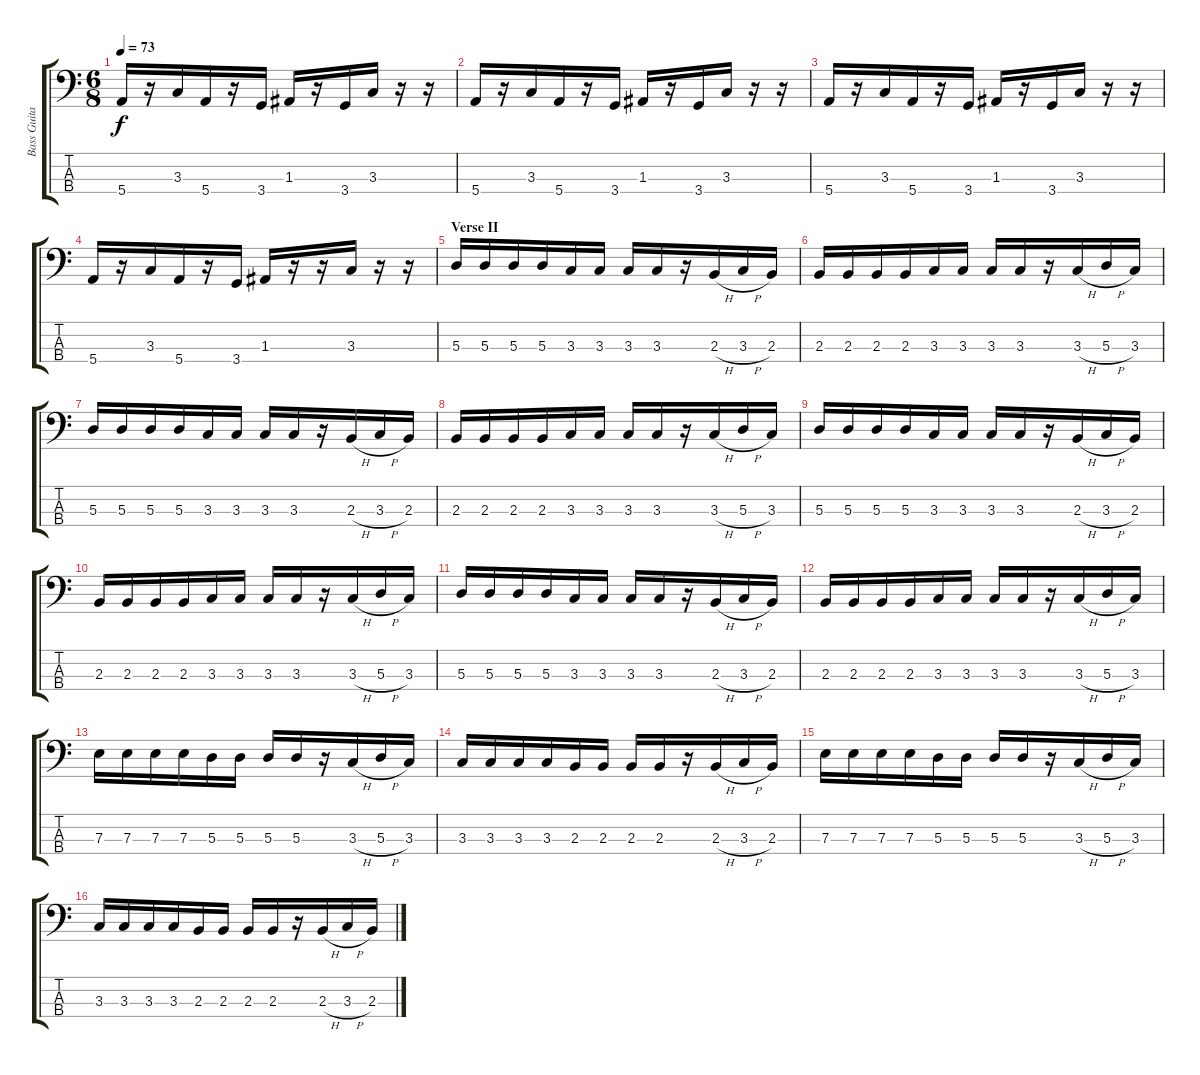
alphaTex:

\track ("Bass Guitar" "Bass Guita") {instrument electricbassfinger}
\staff {score tabs}
\tuning (G2 D2 A1 E1) {hide}
\ts (6 8)
\tempo 73
\clef f4
\ks c
5.4.16{dy f} r.16 3.3.16 5.4.16 r.16 3.4.16 1.3.16 r.16 3.4.16 3.3.16 r.16 r.16 |
5.4.16 r.16 3.3.16 5.4.16 r.16 3.4.16 1.3.16 r.16 3.4.16 3.3.16 r.16 r.16 |
5.4.16 r.16 3.3.16 5.4.16 r.16 3.4.16 1.3.16 r.16 3.4.16 3.3.16 r.16 r.16 |
5.4.16 r.16 3.3.16 5.4.16 r.16 3.4.16 1.3.16 r.16 r.16 3.3.16 r.16 r.16 |
\section ("" "Verse II")
5.3.16 5.3.16 5.3.16 5.3.16 3.3.16 3.3.16 3.3.16 3.3.16 r.16 2.3{h}.16 3.3{h}.16 2.3.16 |
2.3.16 2.3.16 2.3.16 2.3.16 3.3.16 3.3.16 3.3.16 3.3.16 r.16 3.3{h}.16 5.3{h}.16 3.3.16 |
5.3.16 5.3.16 5.3.16 5.3.16 3.3.16 3.3.16 3.3.16 3.3.16 r.16 2.3{h}.16 3.3{h}.16 2.3.16 |
2.3.16 2.3.16 2.3.16 2.3.16 3.3.16 3.3.16 3.3.16 3.3.16 r.16 3.3{h}.16 5.3{h}.16 3.3.16 |
5.3.16 5.3.16 5.3.16 5.3.16 3.3.16 3.3.16 3.3.16 3.3.16 r.16 2.3{h}.16 3.3{h}.16 2.3.16 |
2.3.16 2.3.16 2.3.16 2.3.16 3.3.16 3.3.16 3.3.16 3.3.16 r.16 3.3{h}.16 5.3{h}.16 3.3.16 |
5.3.16 5.3.16 5.3.16 5.3.16 3.3.16 3.3.16 3.3.16 3.3.16 r.16 2.3{h}.16 3.3{h}.16 2.3.16 |
2.3.16 2.3.16 2.3.16 2.3.16 3.3.16 3.3.16 3.3.16 3.3.16 r.16 3.3{h}.16 5.3{h}.16 3.3.16 |
7.3.16 7.3.16 7.3.16 7.3.16 5.3.16 5.3.16 5.3.16 5.3.16 r.16 3.3{h}.16 5.3{h}.16 3.3.16 |
3.3.16 3.3.16 3.3.16 3.3.16 2.3.16 2.3.16 2.3.16 2.3.16 r.16 2.3{h}.16 3.3{h}.16 2.3.16 |
7.3.16 7.3.16 7.3.16 7.3.16 5.3.16 5.3.16 5.3.16 5.3.16 r.16 3.3{h}.16 5.3{h}.16 3.3.16 |
3.3.16 3.3.16 3.3.16 3.3.16 2.3.16 2.3.16 2.3.16 2.3.16 r.16 2.3{h}.16 3.3{h}.16 2.3.16
